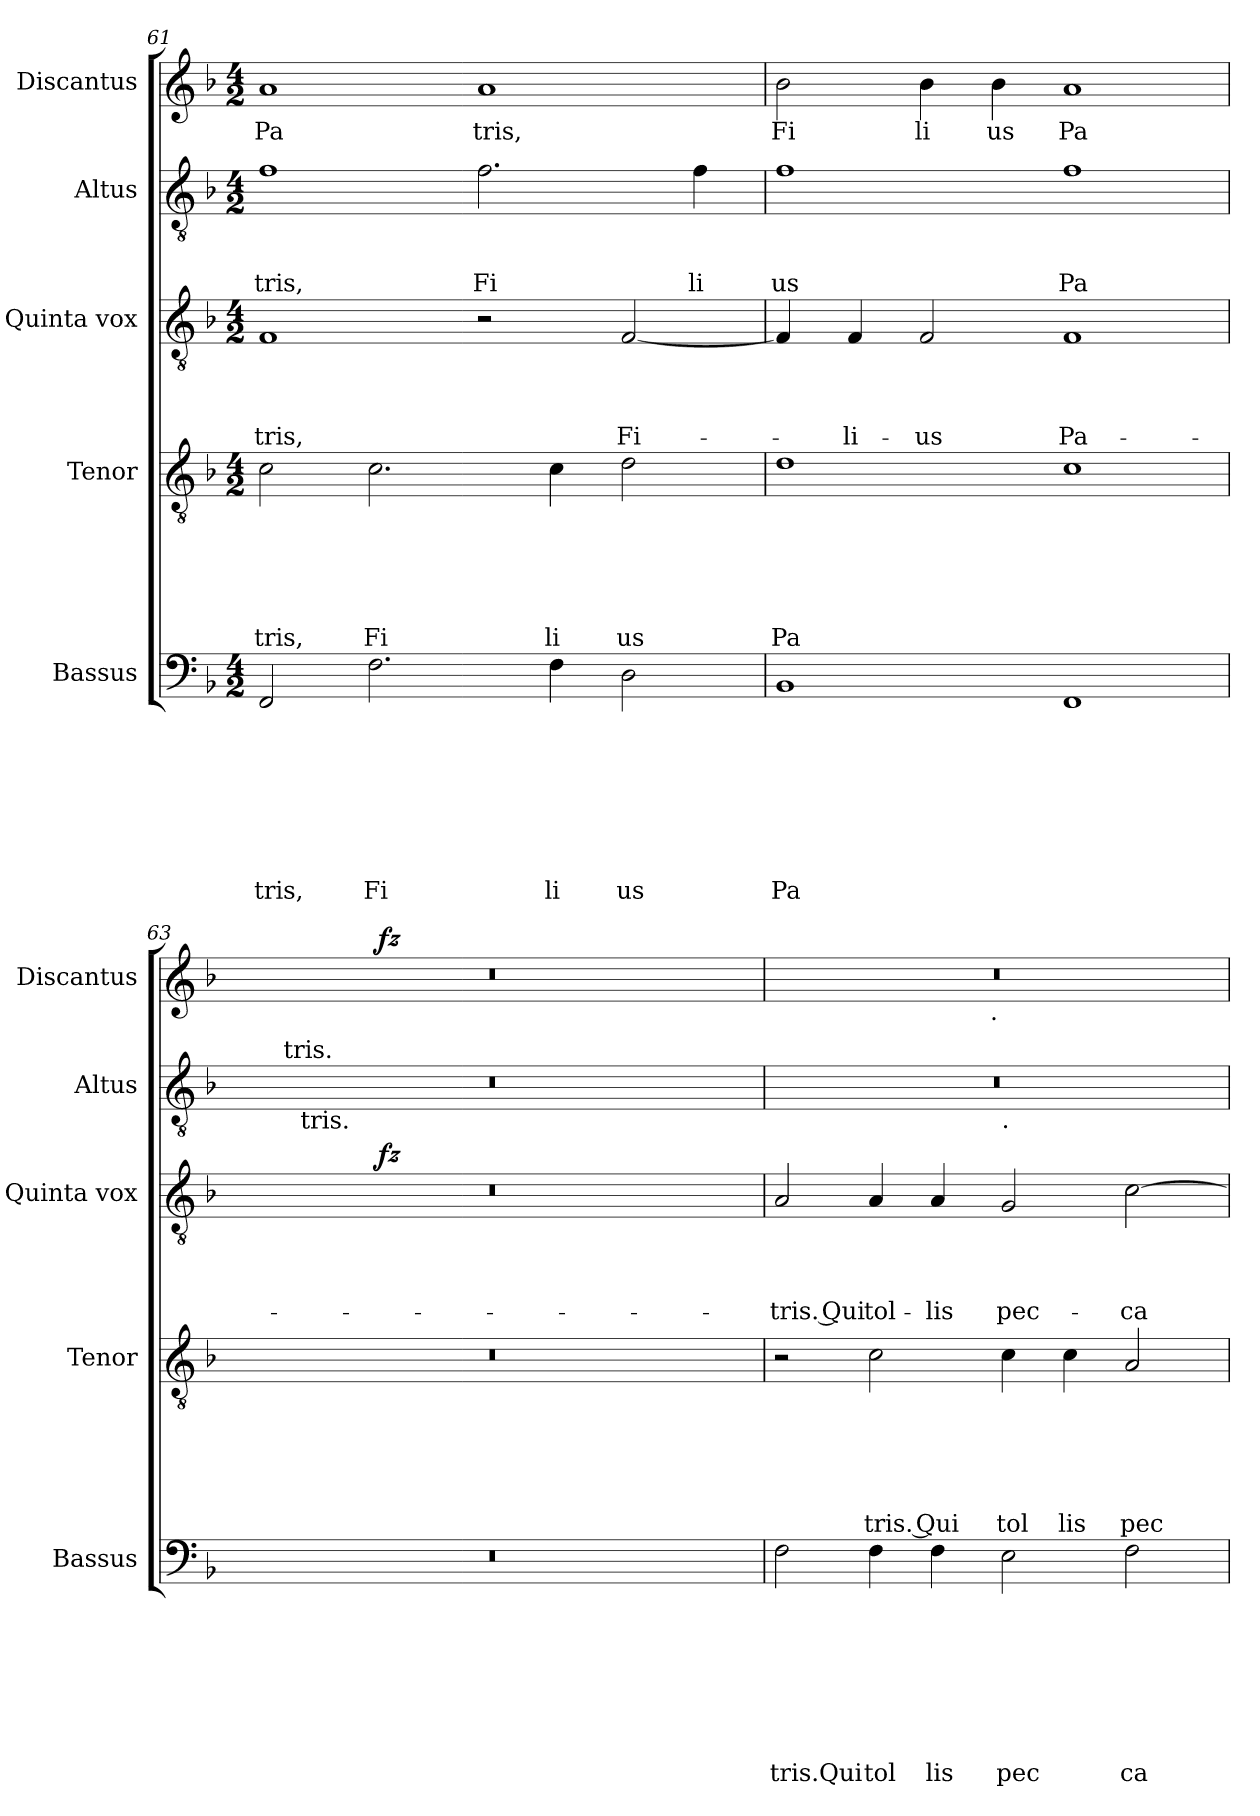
**kern	**text	**text	**text	**text	**text	**text	**text	**text	**kern	**text	**text	**text	**text	**text	**text	**kern	**text	**text	**text	**text	**dynam	**kern	**text	**text	**text	**kern	**text	**dynam
*part5	*part5	*part5	*part5	*part5	*part5	*part5	*part5	*part5	*part4	*part4	*part4	*part4	*part4	*part4	*part4	*part3	*part3	*part3	*part3	*part3	*part3	*part2	*part2	*part2	*part2	*part1	*part1	*part1
*staff5	*staff5	*staff5	*staff5	*staff5	*staff5	*staff5	*staff5	*staff5	*staff4	*staff4	*staff4	*staff4	*staff4	*staff4	*staff4	*staff3	*staff3	*staff3	*staff3	*staff3	*staff3	*staff2	*staff2	*staff2	*staff2	*staff1	*staff1	*staff1
*I"Bassus	*	*	*	*	*	*	*	*	*I"Tenor	*	*	*	*	*	*	*I"Quinta vox	*	*	*	*	*	*I"Altus	*	*	*	*I"Discantus	*	*
*I'Bassus	*	*	*	*	*	*	*	*	*I'Tenor	*	*	*	*	*	*	*I'Quinta vox	*	*	*	*	*	*I'Altus	*	*	*	*I'Discantus	*	*
*clefF4	*	*	*	*	*	*	*	*	*clefGv2	*	*	*	*	*	*	*clefGv2	*	*	*	*	*	*clefGv2	*	*	*	*clefG2	*	*
*ITrd-3c-5	*	*	*	*	*	*	*	*	*ITrd-3c-5	*	*	*	*	*	*	*	*	*	*	*	*	*ITrd-3c-5	*	*	*	*ITrd-3c-5	*	*
*k[b-e-]	*	*	*	*	*	*	*	*	*k[b-e-]	*	*	*	*	*	*	*k[b-]	*	*	*	*	*	*k[b-e-]	*	*	*	*k[b-e-]	*	*
*B-:	*	*	*	*	*	*	*	*	*B-:	*	*	*	*	*	*	*F:	*	*	*	*	*	*B-:	*	*	*	*B-:	*	*
*M4/2	*	*	*	*	*	*	*	*	*M4/2	*	*	*	*	*	*	*M4/2	*	*	*	*	*	*M4/2	*	*	*	*M4/2	*	*
=61	=61	=61	=61	=61	=61	=61	=61	=61	=61	=61	=61	=61	=61	=61	=61	=61	=61	=61	=61	=61	=61	=61	=61	=61	=61	=61	=61	=61
!	!	!	!	!	!	!	!	!LO:LY:b	!	!	!	!	!	!	!LO:LY:b	!	!	!	!	!LO:LY:b	!	!	!	!	!LO:LY:b	!	!LO:LY:b	!
2BB-/	.	.	.	.	.	.	.	tris,	2f\	.	.	.	.	.	tris,	1F	.	.	.	-tris,	.	1b-	.	.	tris,	1dd	Pa	.
!	!	!	!	!	!	!	!	!LO:LY:b	!	!	!	!	!	!	!LO:LY:b	!	!	!	!	!	!	!	!	!	!	!	!	!
2.B-\	.	.	.	.	.	.	.	Fi	2.f\	.	.	.	.	.	Fi	.	.	.	.	.	.	.	.	.	.	.	.	.
!	!	!	!	!	!	!	!	!	!	!	!	!	!	!	!	!	!	!	!	!	!	!	!	!	!LO:LY:b	!	!LO:LY:b	!
.	.	.	.	.	.	.	.	.	.	.	.	.	.	.	.	2r	.	.	.	.	.	2.b-\	.	.	Fi	1dd	tris,	.
!	!	!	!	!	!	!	!	!LO:LY:b	!	!	!	!	!	!	!LO:LY:b	!	!	!	!	!	!	!	!	!	!	!	!	!
4B-\	.	.	.	.	.	.	.	li	4f\	.	.	.	.	.	li	.	.	.	.	.	.	.	.	.	.	.	.	.
!	!	!	!	!	!	!	!	!LO:LY:b	!	!	!	!	!	!	!LO:LY:b	!	!	!	!	!LO:LY:b	!	!	!	!	!	!	!	!
2G\	.	.	.	.	.	.	.	us	2g\	.	.	.	.	.	us	[<2F/	.	.	.	Fi-	.	.	.	.	.	.	.	.
!	!	!	!	!	!	!	!	!	!	!	!	!	!	!	!	!	!	!	!	!	!	!	!	!	!LO:LY:b	!	!	!
.	.	.	.	.	.	.	.	.	.	.	.	.	.	.	.	.	.	.	.	.	.	4b-\	.	.	li	.	.	.
=62	=62	=62	=62	=62	=62	=62	=62	=62	=62	=62	=62	=62	=62	=62	=62	=62	=62	=62	=62	=62	=62	=62	=62	=62	=62	=62	=62	=62
!	!	!	!	!	!	!	!	!LO:LY:b	!	!	!	!	!	!	!LO:LY:b	!	!	!	!	!	!	!	!	!	!LO:LY:b	!	!LO:LY:b	!
1E-	.	.	.	.	.	.	.	Pa	1g	.	.	.	.	.	Pa	4F/]	.	.	.	.	.	1b-	.	.	us	2ee-\	Fi	.
!	!	!	!	!	!	!	!	!	!	!	!	!	!	!	!	!	!	!	!	!LO:LY:b	!	!	!	!	!	!	!	!
.	.	.	.	.	.	.	.	.	.	.	.	.	.	.	.	4F/	.	.	.	-li-	.	.	.	.	.	.	.	.
!	!	!	!	!	!	!	!	!	!	!	!	!	!	!	!	!	!	!	!	!LO:LY:b	!	!	!	!	!	!	!LO:LY:b	!
.	.	.	.	.	.	.	.	.	.	.	.	.	.	.	.	2F/	.	.	.	-us	.	.	.	.	.	4ee-\	li	.
!	!	!	!	!	!	!	!	!	!	!	!	!	!	!	!	!	!	!	!	!	!	!	!	!	!	!	!LO:LY:b	!
.	.	.	.	.	.	.	.	.	.	.	.	.	.	.	.	.	.	.	.	.	.	.	.	.	.	4ee-\	us	.
!	!	!	!	!	!	!	!	!	!	!	!	!	!	!	!	!	!	!	!	!LO:LY:b	!	!	!	!	!LO:LY:b	!	!LO:LY:b	!
1BB-	.	.	.	.	.	.	.	.	1f	.	.	.	.	.	.	1F	.	.	.	Pa-	.	1b-	.	.	Pa	1dd	Pa	.
=63	=63	=63	=63	=63	=63	=63	=63	=63	=63	=63	=63	=63	=63	=63	=63	=63	=63	=63	=63	=63	=63	=63	=63	=63	=63	=63	=63	=63
*	*	*	*	*	*	*	*	*	*	*	*	*	*	*	*	*^	*	*	*	*	*	*^	*	*	*	*^	*	*
*	*	*	*	*	*	*	*	*	*	*	*	*	*	*	*	*	*	*	*	*	*	*	*	*^	*	*	*	*	*	*	*
0r	.	.	.	.	.	.	.	.	0r	.	.	.	.	.	.	0r	4ryy	.	.	.	.	.	0r	8ryy	8.ryy	.	.	.	0r	4ryy	.	.
.	.	.	.	.	.	.	.	.	.	.	.	.	.	.	.	.	.	.	.	.	.	.	.	32ryy	.	.	.	.	.	.	.	.
!	!	!	!	!	!	!	!	!	!	!	!	!	!	!	!	!	!	!	!	!	!	!	!	!LO:TX:a:t=tris.	!	!	!	!	!	!	!	!
.	.	.	.	.	.	.	.	.	.	.	.	.	.	.	.	.	.	.	.	.	.	.	.	1ryy	.	.	.	.	.	.	.	.
!	!	!	!	!	!	!	!	!	!	!	!	!	!	!	!	!	!	!	!	!	!	!	!	!	!LO:TX:b:t=tris.	!	!	!	!	!	!	!
.	.	.	.	.	.	.	.	.	.	.	.	.	.	.	.	.	.	.	.	.	.	.	.	.	1ryy	.	.	.	.	.	.	.
.	.	.	.	.	.	.	.	.	.	.	.	.	.	.	.	.	8ryy	.	.	.	.	.	.	.	.	.	.	.	.	8ryy	.	.
.	.	.	.	.	.	.	.	.	.	.	.	.	.	.	.	.	64ryy	.	.	.	.	.	.	.	.	.	.	.	.	64ryy	.	.
!	!	!	!	!	!	!	!	!	!	!	!	!	!	!	!	!	!	!	!	!	!	!LO:DY:b	!	!	!	!	!	!	!	!	!	!LO:DY:b
.	.	.	.	.	.	.	.	.	.	.	.	.	.	.	.	.	1ryy	.	.	.	.	fz	.	.	.	.	.	.	.	1ryy	.	fz
.	.	.	.	.	.	.	.	.	.	.	.	.	.	.	.	.	.	.	.	.	.	.	.	2ryy	.	.	.	.	.	.	.	.
.	.	.	.	.	.	.	.	.	.	.	.	.	.	.	.	.	.	.	.	.	.	.	.	.	2ryy	.	.	.	.	.	.	.
.	.	.	.	.	.	.	.	.	.	.	.	.	.	.	.	.	2ryy	.	.	.	.	.	.	.	.	.	.	.	.	2ryy	.	.
.	.	.	.	.	.	.	.	.	.	.	.	.	.	.	.	.	.	.	.	.	.	.	.	4ryy	.	.	.	.	.	.	.	.
.	.	.	.	.	.	.	.	.	.	.	.	.	.	.	.	.	.	.	.	.	.	.	.	.	4ryy	.	.	.	.	.	.	.
.	.	.	.	.	.	.	.	.	.	.	.	.	.	.	.	.	16..ryy	.	.	.	.	.	.	.	.	.	.	.	.	16..ryy	.	.
.	.	.	.	.	.	.	.	.	.	.	.	.	.	.	.	.	.	.	.	.	.	.	.	16.ryy	.	.	.	.	.	.	.	.
.	.	.	.	.	.	.	.	.	.	.	.	.	.	.	.	.	.	.	.	.	.	.	.	.	16ryy	.	.	.	.	.	.	.
=64	=64	=64	=64	=64	=64	=64	=64	=64	=64	=64	=64	=64	=64	=64	=64	=64	=64	=64	=64	=64	=64	=64	=64	=64	=64	=64	=64	=64	=64	=64	=64	=64
!	!	!	!	!	!	!	!	!LO:LY:b:rj	!	!	!	!	!	!	!	!	!	!	!	!	!LO:LY:b:rj	!	!	!	!	!	!	!	!	!	!	!
*	*	*	*	*	*	*	*	*	*	*	*	*	*	*	*	*v	*v	*	*	*	*	*	*	*	*	*	*	*	*	*	*	*
*	*	*	*	*	*	*	*	*	*	*	*	*	*	*	*	*	*	*	*	*	*	*	*v	*v	*	*	*	*	*	*	*
2B-\	.	.	.	.	.	.	.	tris.Qui	2r	.	.	.	.	.	.	2A/	.	.	.	-tris. Qui	.	0r	1ryy	.	.	.	0r	2ryy	.	.
!	!	!	!	!	!	!	!	!LO:LY:b	!	!	!	!	!	!	!LO:LY:b:rj	!	!	!	!	!LO:LY:b	!	!	!	!	!	!	!	!	!	!
4B-\	.	.	.	.	.	.	.	tol	2f\	.	.	.	.	.	tris. Qui	4A/	.	.	.	tol-	.	.	.	.	.	.	.	4ryy	.	.
!	!	!	!	!	!	!	!	!LO:LY:b	!	!	!	!	!	!	!	!	!	!	!	!LO:LY:b	!	!	!	!	!	!	!	!	!	!
4B-\	.	.	.	.	.	.	.	lis	.	.	.	.	.	.	.	4A/	.	.	.	-lis	.	.	.	.	.	.	.	8...ryy	.	.
!	!	!	!	!	!	!	!	!	!	!	!	!	!	!	!	!	!	!	!	!	!	!	!	!	!	!	!	!LO:TX:b:t=.	!	!
.	.	.	.	.	.	.	.	.	.	.	.	.	.	.	.	.	.	.	.	.	.	.	.	.	.	.	.	1ryy	.	.
!	!	!	!	!	!	!	!	!	!	!	!	!	!	!	!	!	!	!	!	!	!	!	!LO:TX:b:t=.	!	!	!	!	!	!	!
!	!	!	!	!	!	!	!	!LO:LY:b	!	!	!	!	!	!	!LO:LY:b	!	!	!	!	!LO:LY:b	!	!	!	!	!	!	!	!	!	!
2A\	.	.	.	.	.	.	.	pec	4f\	.	.	.	.	.	tol	2G/	.	.	.	pec-	.	.	1ryy	.	.	.	.	.	.	.
!	!	!	!	!	!	!	!	!	!	!	!	!	!	!	!LO:LY:b	!	!	!	!	!	!	!	!	!	!	!	!	!	!	!
.	.	.	.	.	.	.	.	.	4f\	.	.	.	.	.	lis	.	.	.	.	.	.	.	.	.	.	.	.	.	.	.
!	!	!	!	!	!	!	!	!LO:LY:b	!	!	!	!	!	!	!LO:LY:b	!	!	!	!	!LO:LY:b	!	!	!	!	!	!	!	!	!	!
2B-\	.	.	.	.	.	.	.	ca	2d/	.	.	.	.	.	pec	[<2c\	.	.	.	-ca-	.	.	.	.	.	.	.	.	.	.
.	.	.	.	.	.	.	.	.	.	.	.	.	.	.	.	.	.	.	.	.	.	.	.	.	.	.	.	64ryy	.	.
*	*	*	*	*	*	*	*	*	*	*	*	*	*	*	*	*	*	*	*	*	*	*v	*v	*	*	*	*	*	*	*
*	*	*	*	*	*	*	*	*	*	*	*	*	*	*	*	*	*	*	*	*	*	*	*	*	*	*v	*v	*	*
=	=	=	=	=	=	=	=	=	=	=	=	=	=	=	=	=	=	=	=	=	=	=	=	=	=	=	=	=
*-	*-	*-	*-	*-	*-	*-	*-	*-	*-	*-	*-	*-	*-	*-	*-	*-	*-	*-	*-	*-	*-	*-	*-	*-	*-	*-	*-	*-
